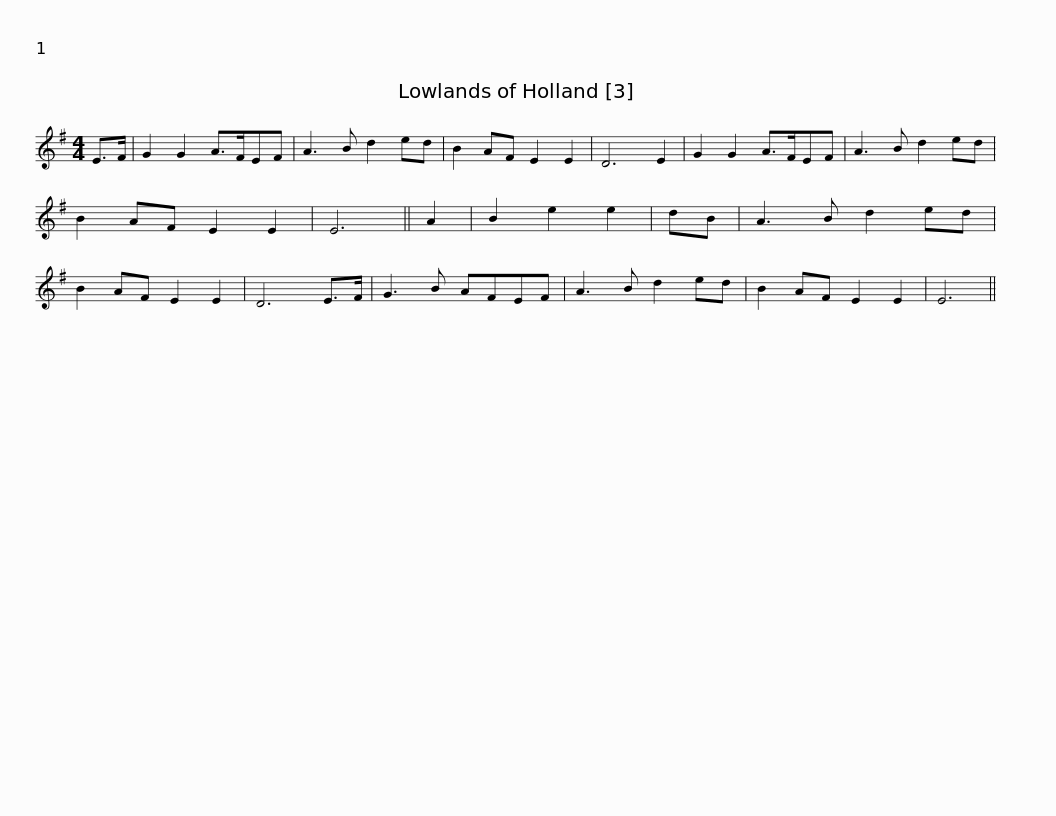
X:1
L:1/8
M:4/4
I:linebreak $
K:G
V:1 treble
V:1
 E>F | G2 G2 A>FEF | A3 B d2 ed | B2 AF E2 E2 | D6 E2 | %5
 G2 G2 A>FEF | A3 B d2 ed | B2 AF E2 E2 | E6 ||$ A2 | %10
 B2 e2 e2 | dB | A3 B d2 ed | B2 AF E2 E2 | D6 E>F | %15
 G3 B AFEF | A3 B d2 ed | B2 AF E2 E2 | E6 || %19
